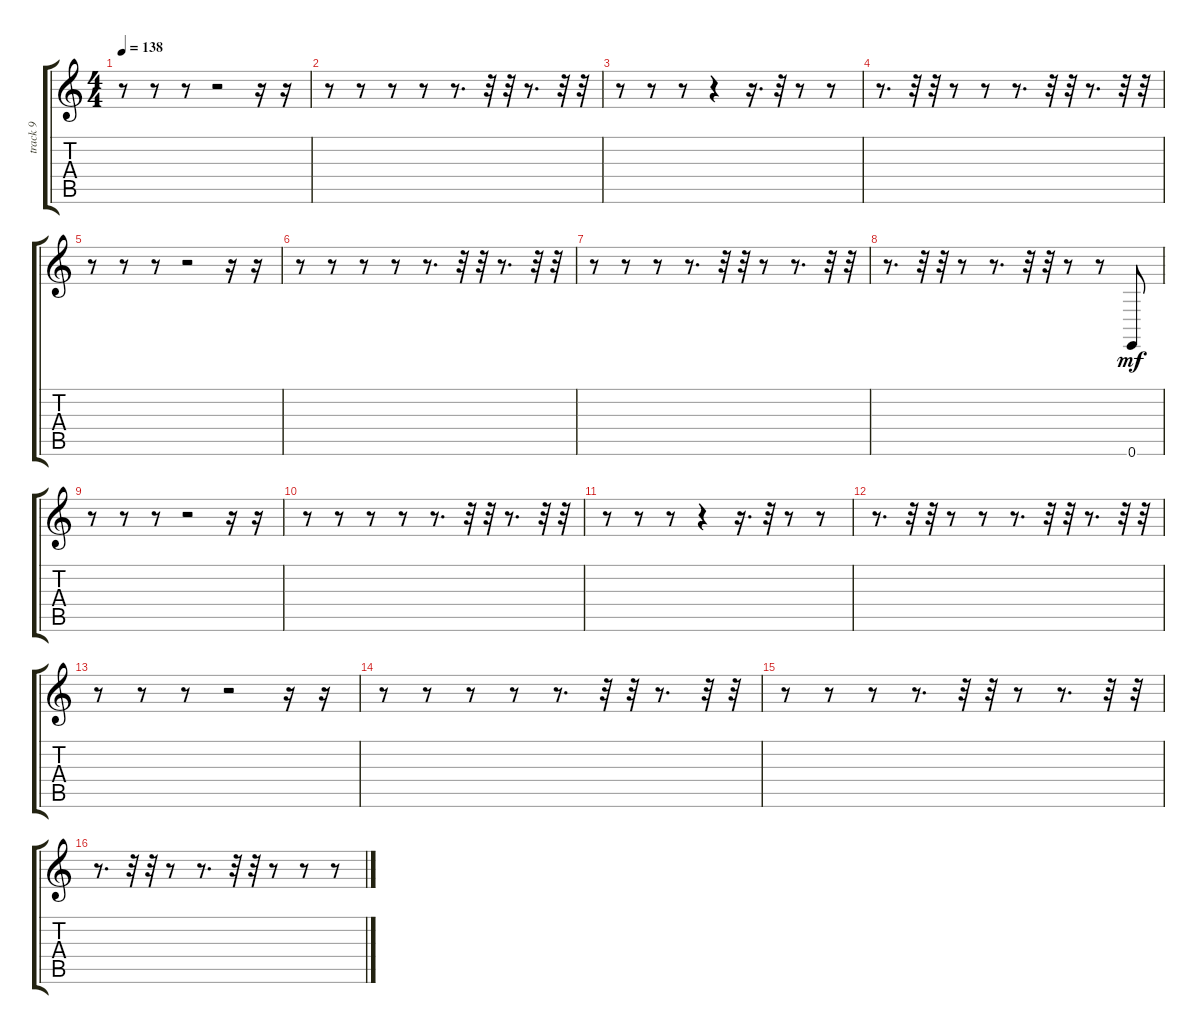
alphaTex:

\track ("track 9 " "track 9 ") {instrument drawbarorgan}
\staff {score tabs}
\tuning (E4 B3 G3 D3 A2 E2) {hide}
\ts (4 4)
\tempo 138
\clef g2
\ks c
r.8{dy f} r.8 r.8 r.2 r.16 r.16 |
r.8 r.8 r.8 r.8 r.8{d} r.32 r.32 r.8{d} r.32 r.32 |
r.8 r.8 r.8 r.4 r.16{d} r.32 r.8 r.8 |
r.8{d} r.32 r.32 r.8 r.8 r.8{d} r.32 r.32 r.8{d} r.32 r.32 |
r.8 r.8 r.8 r.2 r.16 r.16 |
r.8 r.8 r.8 r.8 r.8{d} r.32 r.32 r.8{d} r.32 r.32 |
r.8 r.8 r.8 r.8{d} r.32 r.32 r.8 r.8{d} r.32 r.32 |
r.8{d} r.32 r.32 r.8 r.8{d} r.32 r.32 r.8 r.8 0.6.8{dy mf} |
r.8 r.8 r.8 r.2 r.16 r.16 |
r.8 r.8 r.8 r.8 r.8{d} r.32 r.32 r.8{d} r.32 r.32 |
r.8 r.8 r.8 r.4 r.16{d} r.32 r.8 r.8 |
r.8{d} r.32 r.32 r.8 r.8 r.8{d} r.32 r.32 r.8{d} r.32 r.32 |
r.8 r.8 r.8 r.2 r.16 r.16 |
r.8 r.8 r.8 r.8 r.8{d} r.32 r.32 r.8{d} r.32 r.32 |
r.8 r.8 r.8 r.8{d} r.32 r.32 r.8 r.8{d} r.32 r.32 |
r.8{d} r.32 r.32 r.8 r.8{d} r.32 r.32 r.8 r.8 r.8
